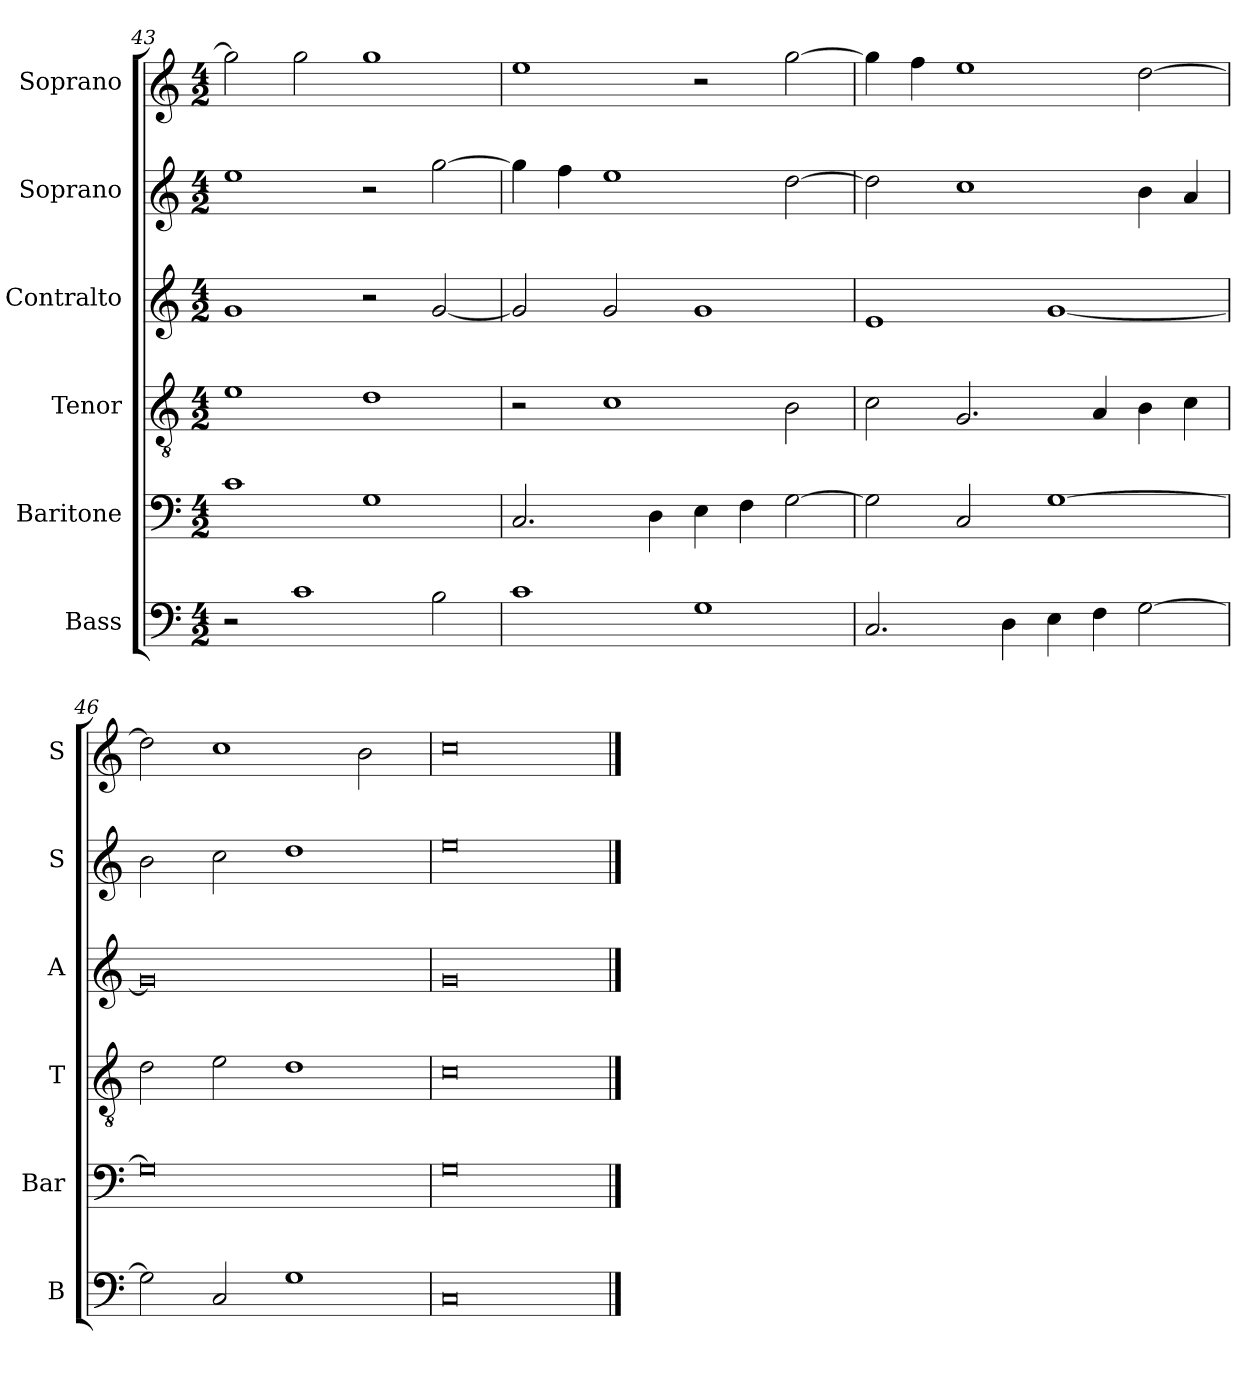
**kern	**kern	**kern	**kern	**kern	**kern
*part6	*part5	*part4	*part3	*part2	*part1
*staff6	*staff5	*staff4	*staff3	*staff2	*staff1
*I"Bass	*I"Baritone	*I"Tenor	*I"Contralto	*I"Soprano	*I"Soprano
*I'B	*I'Bar	*I'T	*I'A	*I'S	*I'S
*clefF4	*clefF4	*clefGv2	*clefG2	*clefG2	*clefG2
*k[]	*k[]	*k[]	*k[]	*k[]	*k[]
*G:mix	*G:mix	*G:mix	*G:mix	*G:mix	*G:mix
*M4/2	*M4/2	*M4/2	*M4/2	*M4/2	*M4/2
=43	=43	=43	=43	=43	=43
2r	1c	1e	1g	1ee	2gg]
1c	.	.	.	.	2gg
.	1G	1d	2r	2r	1gg
2B	.	.	[2g	[2gg	.
=44	=44	=44	=44	=44	=44
1c	2.C	2r	2g]	4gg]	1ee
.	.	.	.	4ff	.
.	.	1c	2g	1ee	.
.	4D	.	.	.	.
1G	4E	.	1g	.	2r
.	4F	.	.	.	.
.	[2G	2B	.	[2dd	[2gg
=45	=45	=45	=45	=45	=45
2.C	2G]	2c	1e	2dd]	4gg]
.	.	.	.	.	4ff
.	2C	2.G	.	1cc	1ee
4D	.	.	.	.	.
4E	[1G	.	[1g	.	.
4F	.	4A	.	.	.
[2G	.	4B	.	4b	[2dd
.	.	4c	.	4a	.
=46	=46	=46	=46	=46	=46
2G]	0G]	2d	0g]	2b	2dd]
2C	.	2e	.	2cc	1cc
1G	.	1d	.	1dd	.
.	.	.	.	.	2b
=47	=47	=47	=47	=47	=47
0C	0G	0c	0g	0ee	0cc
==	==	==	==	==	==
*-	*-	*-	*-	*-	*-
